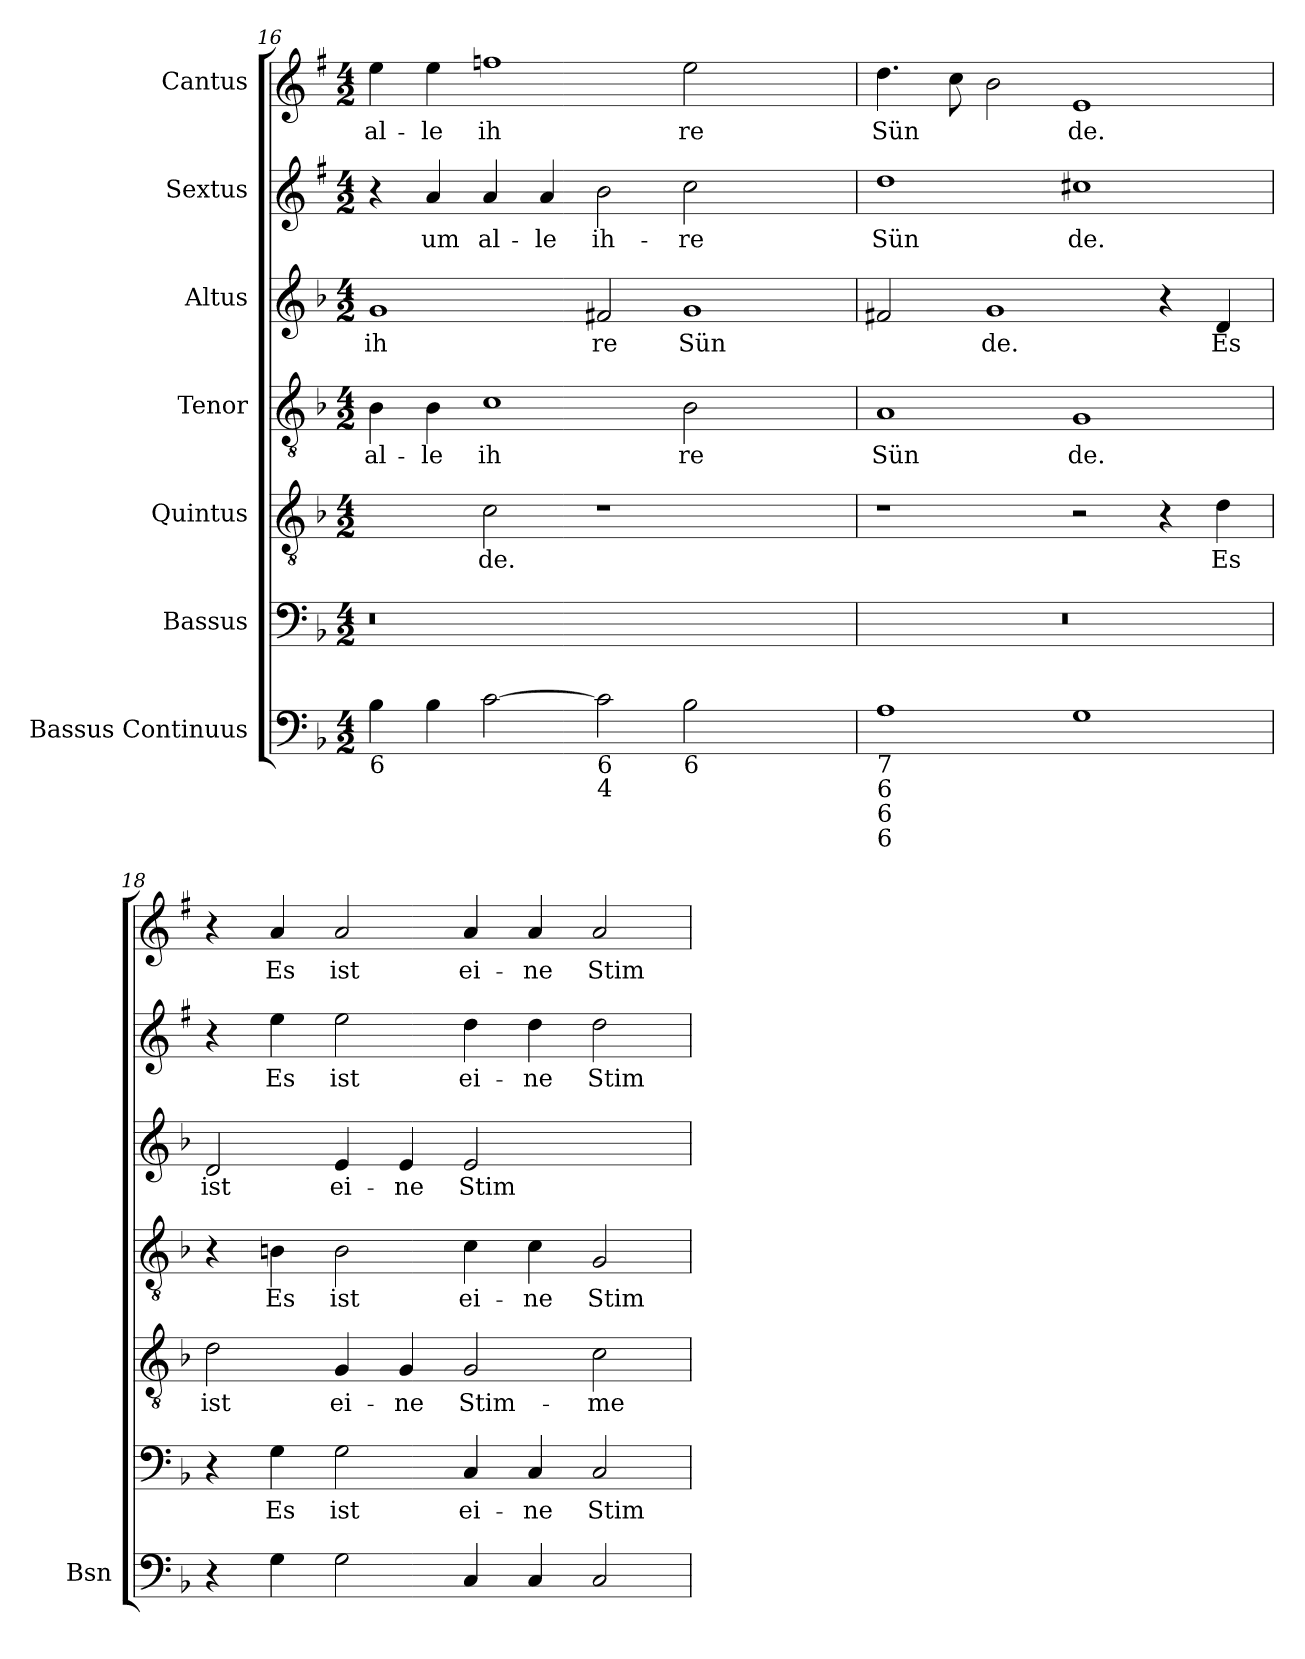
**kern	**kern	**text	**kern	**text	**kern	**text	**kern	**text	**kern	**text	**kern	**text
*part7	*part6	*part6	*part5	*part5	*part4	*part4	*part3	*part3	*part2	*part2	*part1	*part1
*staff7	*staff6	*staff6	*staff5	*staff5	*staff4	*staff4	*staff3	*staff3	*staff2	*staff2	*staff1	*staff1
*I"Bassus Continuus	*I"Bassus	*	*I"Quintus	*	*I"Tenor	*	*I"Altus	*	*I"Sextus	*	*I"Cantus	*
*I'Bsn	*	*	*	*	*	*	*	*	*	*	*	*
!!LO:LB:g=z
*clefF4	*clefF4	*	*clefGv2	*	*clefGv2	*	*clefG2	*	*clefG2	*	*clefG2	*
*	*	*	*	*	*	*	*	*	*ITrd1c2	*	*ITrd1c2	*
*k[b-]	*k[b-]	*	*k[b-]	*	*k[b-]	*	*k[b-]	*	*k[b-]	*	*k[b-]	*
*F:	*F:	*	*F:	*	*F:	*	*F:	*	*F:	*	*F:	*
*M4/2	*M4/2	*	*M4/2	*	*M4/2	*	*M4/2	*	*M4/2	*	*M4/2	*
=16	=16	=16	=16	=16	=16	=16	=16	=16	=16	=16	=16	=16
!LO:TX:b:t=6	!	!	!	!	!	!	!	!	!	!	!	!
!	!	!	!	!	!	!LO:LY:b	!	!LO:LY:b	!	!	!	!LO:LY:b
4B-	0r	.	2dyy]	.	4B-	al-	1g	ih	4r	.	4dd	al-
!	!	!	!	!	!	!LO:LY:b	!	!	!	!LO:LY:b	!	!LO:LY:b
4B-	.	.	.	.	4B-	-le	.	.	4g	um	4dd	-le
!	!	!	!	!LO:LY:b	!	!LO:LY:b	!	!	!	!LO:LY:b	!	!LO:LY:b
[2c	.	.	2c	de.	1c	ih	.	.	4g	al-	1ee-X	ih
!	!	!	!	!	!	!	!	!	!	!LO:LY:b	!	!
.	.	.	.	.	.	.	.	.	4g	-le	.	.
!LO:TX:b:t=6\n4	!	!	!	!	!	!	!	!	!	!	!	!
!	!	!	!	!	!	!	!	!LO:LY:b	!	!LO:LY:b	!	!
2c]	.	.	1r	.	.	.	2f#X	re	2a	ih-	.	.
!LO:TX:b:t=6	!	!	!	!	!	!	!	!	!	!	!	!
!	!	!	!	!	!	!LO:LY:b	!	!LO:LY:b	!	!LO:LY:b	!	!LO:LY:b
2B-	.	.	.	.	2B-	re	1g	Sün	2b-	-re	2dd	re
2ryy	2ryy	.	2ryy	.	2ryy	.	.	.	2ryy	.	2ryy	.
=17	=17	=17	=17	=17	=17	=17	=17	=17	=17	=17	=17	=17
!LO:TX:b:t=7	!	!	!	!	!	!	!	!	!	!	!	!
!LO:TX:b:t=6	!	!	!	!	!	!	!	!	!	!	!	!
!LO:TX:b:t=6	!	!	!	!	!	!	!	!	!	!	!	!
!LO:TX:b:t=6	!	!	!	!	!	!	!	!	!	!	!	!
!	!	!	!	!	!	!LO:LY:b	!	!	!	!LO:LY:b	!	!LO:LY:b
1A	0r	.	1r	.	1A	Sün	2f#X	.	1cc	Sün	4.cc	Sün
.	.	.	.	.	.	.	.	.	.	.	8b-	.
!	!	!	!	!	!	!	!	!LO:LY:b	!	!	!	!
.	.	.	.	.	.	.	1g	de.	.	.	2a	.
!	!	!	!	!	!	!LO:LY:b	!	!	!	!LO:LY:b	!	!LO:LY:b
1G	.	.	2r	.	1G	de.	.	.	1bn	de.	1d	de.
.	.	.	4r	.	.	.	4r	.	.	.	.	.
!	!	!	!	!LO:LY:b	!	!	!	!LO:LY:b	!	!	!	!
.	.	.	4d	Es	.	.	4d	Es	.	.	.	.
=18	=18	=18	=18	=18	=18	=18	=18	=18	=18	=18	=18	=18
!	!	!	!	!LO:LY:b	!	!	!	!LO:LY:b	!	!	!	!
4r	4r	.	2d	ist	4r	.	2d	ist	4r	.	4r	.
!	!	!LO:LY:b	!	!	!	!LO:LY:b	!	!	!	!LO:LY:b	!	!LO:LY:b
4G	4G	Es	.	.	4Bn	Es	.	.	4dd	Es	4g	Es
!	!	!LO:LY:b	!	!LO:LY:b	!	!LO:LY:b	!	!LO:LY:b	!	!LO:LY:b	!	!LO:LY:b
2G	2G	ist	4G	ei-	2B	ist	4e	ei-	2dd	ist	2g	ist
!	!	!	!	!LO:LY:b	!	!	!	!LO:LY:b	!	!	!	!
.	.	.	4G	-ne	.	.	4e	-ne	.	.	.	.
!	!	!LO:LY:b	!	!LO:LY:b	!	!LO:LY:b	!	!LO:LY:b	!	!LO:LY:b	!	!LO:LY:b
4C	4C	ei-	2G	Stim-	4c	ei-	2e	Stim-	4cc	ei-	4g	ei-
!	!	!LO:LY:b	!	!	!	!LO:LY:b	!	!	!	!LO:LY:b	!	!LO:LY:b
4C	4C	-ne	.	.	4c	-ne	.	.	4cc	-ne	4g	-ne
!	!	!LO:LY:b	!	!LO:LY:b	!	!LO:LY:b	!	!	!	!LO:LY:b	!	!LO:LY:b
2C	2C	Stim-	2c	-me	2G	Stim-	2ryy	.	2cc	Stim-	2g	Stim-
=	=	=	=	=	=	=	=	=	=	=	=	=
*-	*-	*-	*-	*-	*-	*-	*-	*-	*-	*-	*-	*-
